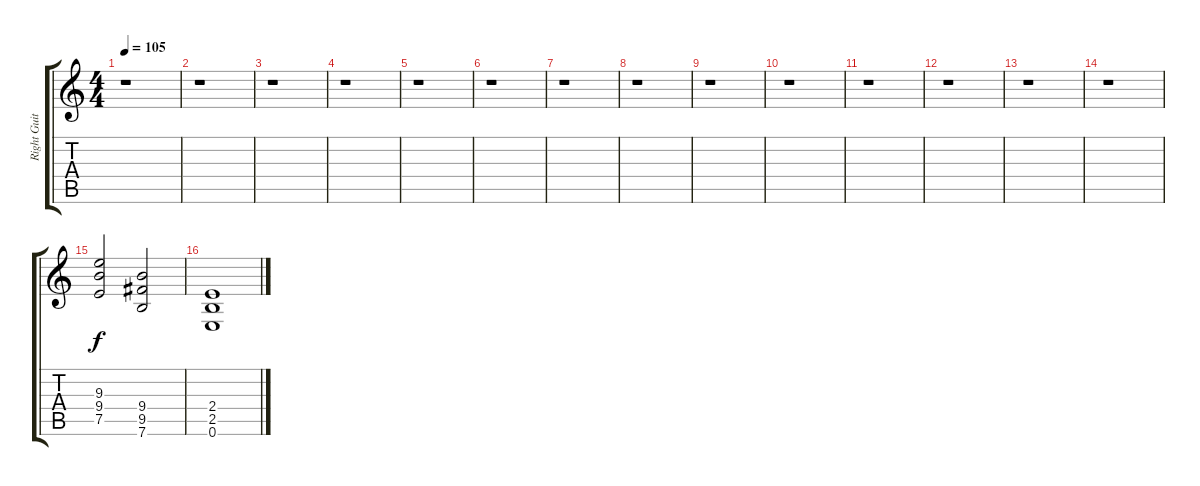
\track ("Right Guitar" "Right Guit") {instrument overdrivenguitar}
\staff {score tabs}
\tuning (E4 B3 G3 D3 A2 E2) {hide}
\ts (4 4)
\tempo 105
\clef g2
\ks c
r.1{dy f} |
r.1 |
r.1 |
r.1 |
r.1 |
r.1 |
r.1 |
r.1 |
r.1 |
r.1 |
r.1 |
r.1 |
r.1 |
r.1 |
(9.3 9.4 7.5).2 (9.4 9.5 7.6).2 |
(2.4 2.5 0.6).1
